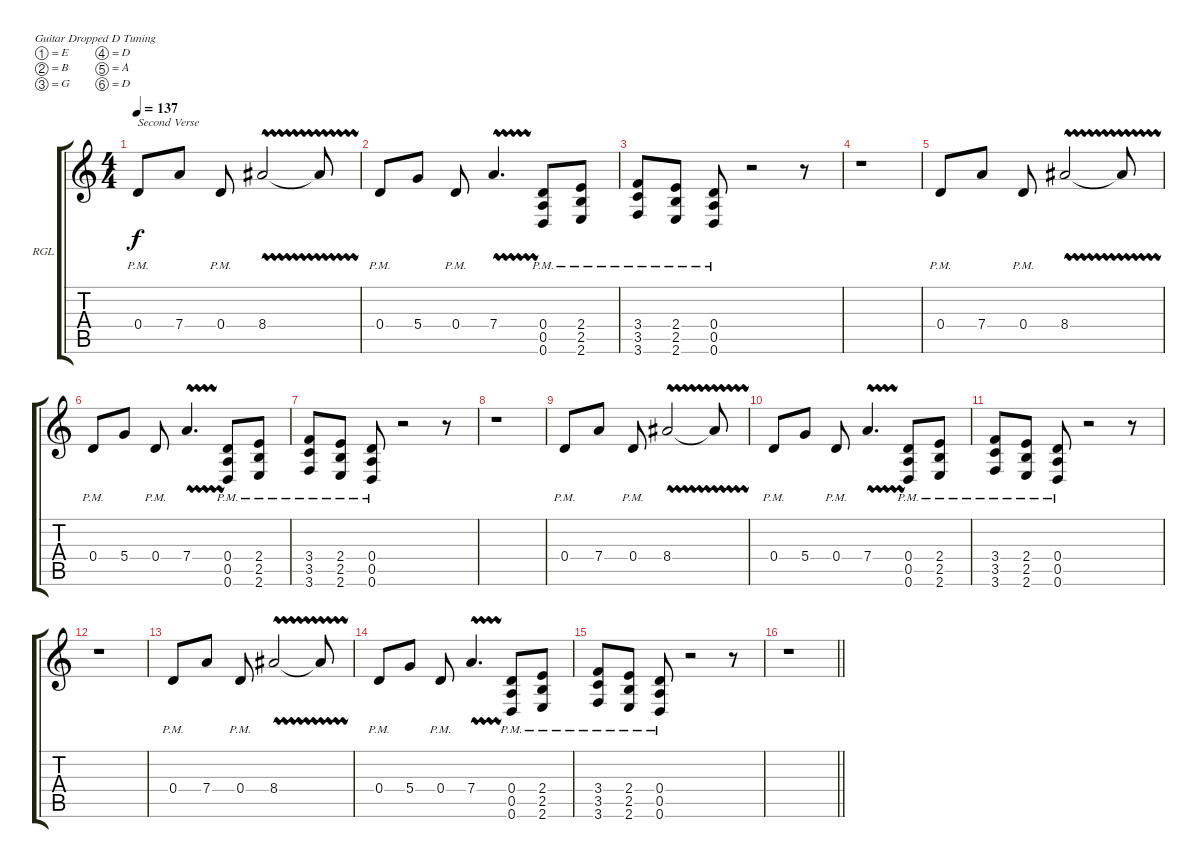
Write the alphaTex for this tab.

\defaultSystemsLayout 4
\bracketExtendMode groupsimilarinstruments
\firstSystemTrackNameOrientation horizontal
\otherSystemsTrackNameOrientation horizontal
\track ("Rhythm Guitar(Left)" "RGL") {instrument distortionguitar}
\staff {score tabs}
\tuning (E4 B3 G3 D3 A2 D2)
\ts (4 4)
\tempo 137
\clef g2
\ks c
0.4{pm}.8{txt "Second Verse" dy f} 7.4.8 0.4{pm}.8 8.4{vw}.2 8.4{vw t}.8 |
0.4{pm}.8 5.4.8 0.4{pm}.8 7.4{vw}.4{d} (0.6{pm} 0.5{pm} 0.4{pm}).8 (2.6{pm} 2.5{pm} 2.4{pm}).8 |
(3.4{pm} 3.5{pm} 3.6{pm}).8 (2.6{pm} 2.5{pm} 2.4{pm}).8 (0.4{pm} 0.5{pm} 0.6{pm}).8 r.2 r.8 |
r.1 |
0.4{pm}.8 7.4.8 0.4{pm}.8 8.4{vw}.2 8.4{vw t}.8 |
0.4{pm}.8 5.4.8 0.4{pm}.8 7.4{vw}.4{d} (0.6{pm} 0.5{pm} 0.4{pm}).8 (2.6{pm} 2.5{pm} 2.4{pm}).8 |
(3.4{pm} 3.5{pm} 3.6{pm}).8 (2.6{pm} 2.5{pm} 2.4{pm}).8 (0.4{pm} 0.5{pm} 0.6{pm}).8 r.2 r.8 |
r.1 |
0.4{pm}.8 7.4.8 0.4{pm}.8 8.4{vw}.2 8.4{vw t}.8 |
0.4{pm}.8 5.4.8 0.4{pm}.8 7.4{vw}.4{d} (0.6{pm} 0.5{pm} 0.4{pm}).8 (2.6{pm} 2.5{pm} 2.4{pm}).8 |
(3.4{pm} 3.5{pm} 3.6{pm}).8 (2.6{pm} 2.5{pm} 2.4{pm}).8 (0.4{pm} 0.5{pm} 0.6{pm}).8 r.2 r.8 |
r.1 |
0.4{pm}.8 7.4.8 0.4{pm}.8 8.4{vw}.2 8.4{vw t}.8 |
0.4{pm}.8 5.4.8 0.4{pm}.8 7.4{vw}.4{d} (0.6{pm} 0.5{pm} 0.4{pm}).8 (2.6{pm} 2.5{pm} 2.4{pm}).8 |
(3.4{pm} 3.5{pm} 3.6{pm}).8 (2.6{pm} 2.5{pm} 2.4{pm}).8 (0.4{pm} 0.5{pm} 0.6{pm}).8 r.2 r.8 |
\barLineRight lightlight
r.1
